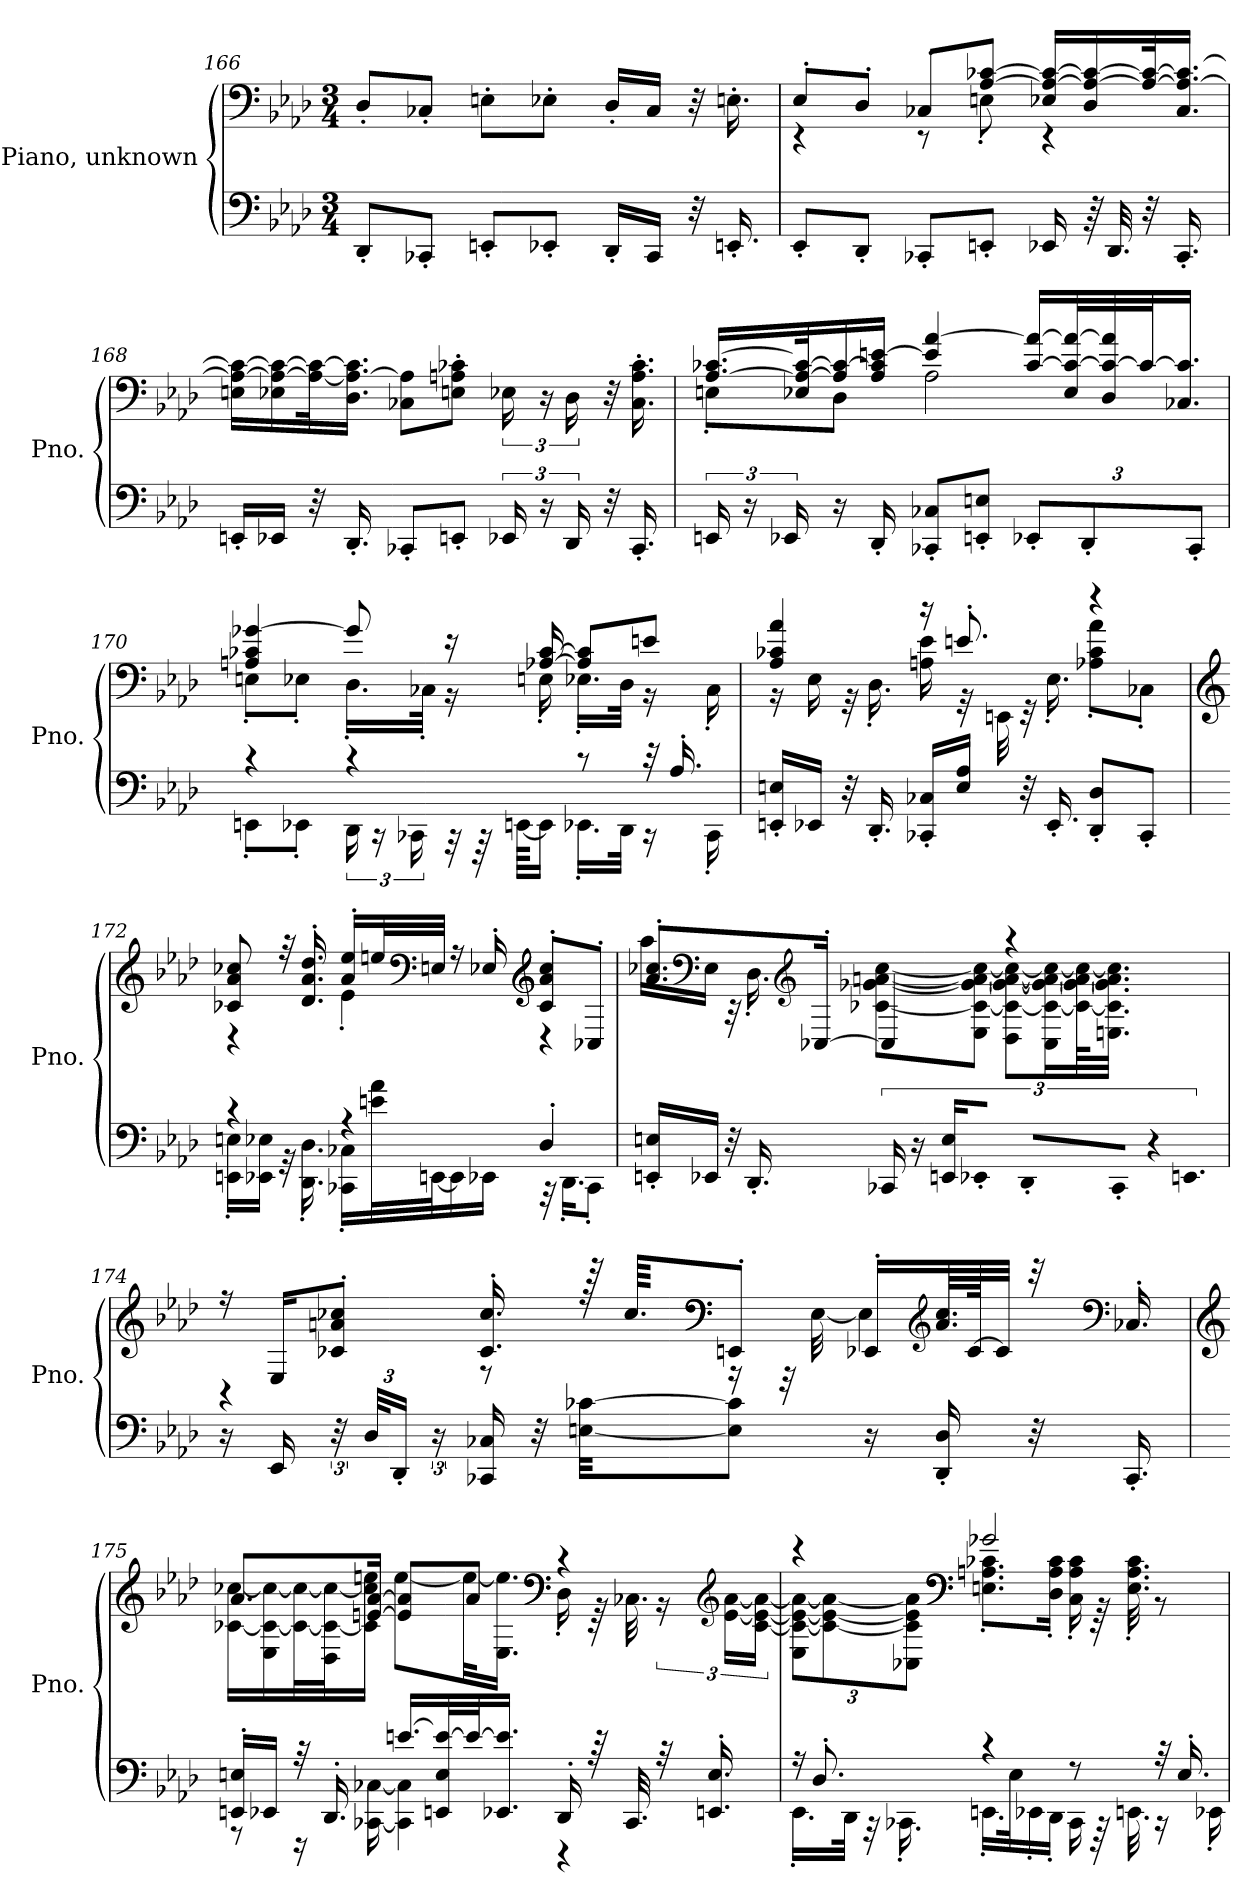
**kern	**kern
*part1	*part1
*staff2	*staff1
*I"Piano, unknown	*
*I'Pno.	*
*clefF4	*clefF4
*k[b-e-a-d-]	*k[b-e-a-d-]
*M3/4	*M3/4
=166	=166
8DD-'/L	8D-'/L
8CC-X'/J	8C-X'/J
8EEn'/L	8En'\L
8EE-X'/J	8E-X'\J
16DD-'/LL	16D-'/LL
16CC-/JJ	16C-/JJ
32r	32r
16.EEn'/	16.En'\
!!LO:LB:g=z
=167	=167
*	*^
8EE-'/L	8E-'/L	4r
8DD-'/J	8D-'/J	.
8CC-X'/L	8C-X'/L	8r
8EEn'/J	[8A-/ [8c-X/J	8En'\
16EE-X/	16E-X/ 16A-/_ 16c-/_LL	4r
64r	16D-/ 16A-/_ 16c-/_	.
32.DD-/	.	.
32r	32A-/_ 32c-/_K	.
16.CC-'/	16.C-/ 16.A-/_ 16.c-/_JJ	.
*	*v	*v
=168	=168
16EEn'/LL	16En\ 16A-\_ 16c-\_LL
16EE-X/JJ	16E-X\ 16A-\_ 16c-\_
32r	32A-\_ 32c-\_K
16.DD-'/	16.D-\ 16.A-\_ 16.c-\]JJ
8CC-X'/L	8C-X\ 8A-\]L
8EEn'/J	8En\' 8An\' 8c-X\'J
24EE-X/	24E-X\
24r	24r
24DD-/	24D-\
32r	32r
16.CC-'/	16.C-\' 16.A\' 16.c-\'
!!LO:LB:g=z
=169	=169
*	*^
24EEn/	[16.A-/ [16.c-X/LL	8En'\L
24r	.	.
24EE-X/	.	.
.	32E-X/ 32A-/_ 32c-/_K	.
16r	16A-/] 16c-/_	8D-\J
16DD-'/	16A-/ 16c-/] [16en/JJ	.
8CC-X/' 8C-X/'L	4e/] [4a-/	2A-\
8EEn/' 8En/'J	.	.
*Xbrackettup	*	*
12EE-X'/L	[16c-/ 16a-/_LL	.
.	32E-/ 32c-/_ 32a-/_L	.
12DD-'/	.	.
.	32D-/ 32c-/_ 32a-/]	.
.	32c-/J_	.
.	16.C-X/ 16.c-/]JJ	.
12CC-'/J	.	.
!!LO:LB:g=z	!!
=170	=170	=170
*^	*	*
4r	8EEn'\L	4An/ 4c-X/ [4g-X/	8En'\L
.	8EE-X'\J	.	8E-X'\J
*	*brackettup	*	*
4r	24DD-\	8g-/]	16.D-'\LL
.	24r	.	.
.	24CC-X\	.	.
.	.	.	32C-X'\JJk
.	32r	16r	16r
.	64r	.	.
.	[64EEn\KKLL	.	.
.	16EE\JJ]	[16A-X/ [16c-/	16En'\
8r	16.EE-X'\LL	8A-/] 8c-/]L	16.E-X'\LL
.	32DD-\JJk	.	32D-\JJk
32r	16r	8en/J	16r
16.A-'/	.	.	.
.	16CC-'\	.	16C-'\
*v	*v	*	*
=171	=171	=171
16EEn/' 16En/'LL	4A-/ 4c-X/ 4a-/	16r
16EE-X/JJ	.	16E-\
32r	.	32r
16.DD-'/	.	16.D-'\
16CC-X/' 16C-X/'LL	16r	16An\ 16e-\
16E/ 16A-/JJ	8.en'/	32r
.	.	32EEn\
32r	.	32r
16.EE-'/	.	16.E-'\
8DD-/' 8D-/'L	4r	8A-X\' 8c-\' 8a-\'L
8CC-'/J	.	8C-X'\J
!!LO:LB:g=z	!!
=172	=172	=172
*	*clefG2	*
*^	*	*
4r	16EEn\' 16En\'LL	8c-X/ 8a-/ 8cc-X/	4r
.	16EE-X\ 16E-X\JJ	.	.
.	32r	32r	.
.	16.DD-\' 16.D-\'	16.d-/' 16.a-/' 16.dd-/'	.
4r	16CC-X\' 16C-X\'LL	16a-/' 16ee-/'LL	4e-'\
.	32en\ 32a-\L	32een/L	.
*	*	*clefF4	*
.	[32EEn\J	32En/JJJ	.
.	16EE\]	16r	.
.	16EE-X\JJ	16E-X'/	.
*	*	*clefG2	*
4D-'/	32r	8c-/' 8a-/' 8cc-/'L	4r
.	16.DD-'\KL	.	.
.	8CC-'\J	8C-X'/J	.
*v	*v	*	*
!!LO:PB:g=z	!!
=173	=173	=173
16EEn/' 16En/'LL	8.a-/' 8.cc-X/'L	16aa-\LL
*	*clefF4	*
16EE-X/JJ	.	16E-\JJ
32r	.	32r
16.DD-'/	.	16.D-'\
*	*clefG2	*
.	[16C-X'/Jk	.
24CC-X/	4C-/]	[8c-X\ [8g-X\ [8an\ [8cc-\L
24r	.	.
24EEn/ 24E/KL	.	.
8EE-X'/J	.	8E-\ 8c-\_ 8g-\_ 8a\_ 8cc-\_J
8DD-'/L	4r	8D-\ 8c-\_ 8g-\_ 8a\_ 8cc-\_L
16CC-'/Jk	.	16C-\ 16c-\_ 16g-\_ 16a\_ 16cc-\_L
64r	.	64c-\_ 64g-\_ 64a\_ 64cc-\_KL
32.EEn/	.	32.En\ 32.c-\] 32.g-\] 32.a\] 32.cc-\]JJJ
!!LO:LB:g=z	!!
=174	=174	=174
16r	16r	4r
16EE-/	16E-/KL	.
48r	8c-X/' 8an/' 8cc-X/'J	.
48D-/KLL	.	.
24DD-'/JJ	.	.
24r	.	.
16CC-X/ 16C-X/	16.c-/' 16.cc-/'	8r
32r	.	.
[32En\ [32c-X\KKL	128r	.
.	64.cc-/KKKL	.
*	*clefF4	*
8E\] 8c-\]J	8EEn'/J	16r
.	.	32r
.	.	[32E-\
16r	16EE-X'/LL	4E-\]
*	*clefG2	*
16DD-/' 16D-/'	64.a/ 64.cc-/LL	.
.	[128c-/JK	.
.	32c-/JJJ]	.
32r	32r	.
*	*clefF4	*
16.CC-'/	16.C-X'/	.
!!LO:LB:g=z	!!
=175	=175	=175
*	*clefG2	*
*^	*	*
16EEn/' 16En/'LL	8r	8.a-/L	[16c-X\ [16cc-X\LL
16EE-X/JJ	.	.	16E-\ 16c-\_ 16cc-\_
32r	16r	.	32c-\_ 32cc-\_L
16.DD-'/	.	.	32D-\ 32c-\_ 32cc-\_J
.	[16CC-X\ [16C-X\	[16en/ [16a-/Jk	16c-\] 16cc-\] 16een\JJ
[16.en/LL	4CC-\] 4C-\]	8e/] 8a-/]L	[8ee\L
32EEn/ 32E/ 32e/_L	.	.	.
32e/J_	.	8a-/J	32ee\KL_
16.EE-X/ 16.e/]JJ	.	.	16.E-\ 16.ee\]JJ
*	*	*clefF4	*
16DD-'/	4r	4r	16D-'\
64r	.	.	64r
32.CC-/	.	.	32.C-X\
32r	.	.	24r
16.EEn/' 16.E/'	.	.	.
*	*	*clefG2	*
.	.	.	[24e\ [24a-\LL
.	.	.	[24c-\ 24e\_ 24a-\_JJ
!!LO:LB:g=z	!!
=176	=176	=176	=176
*	*	*	*Xbrackettup
16r	16.EE-'\LL	4r	12E-\ 12c-\_ 12e\_ 12a-\_L
8.D-'/	.	.	.
.	.	.	12c-\_ 12e\_ 12a-\_
.	32DD-\JJk	.	.
.	32r	.	.
.	16.CC-X'\	.	.
.	.	.	12C-X\ 12c-\] 12e\] 12a-\]J
*	*	*clefF4	*
4r	16.EEn'\LL	2g-X/	8.En\' 8.An\' 8.c-X\'L
.	32E-\K	.	.
.	16EE-X'\	.	.
.	16DD-'\JJ	.	16D-\' 16A\' 16c-\'Jk
8r	16CC-\	.	16C-\' 16A\' 16c-\'
.	64r	.	64r
.	32.EEn\	.	32.E\' 32.A\' 32.c-\'
32r	16r	.	8r
16.E-'/	.	.	.
.	16EE-X'\	.	.
*v	*v	*	*
*	*v	*v
=	=
*-	*-
